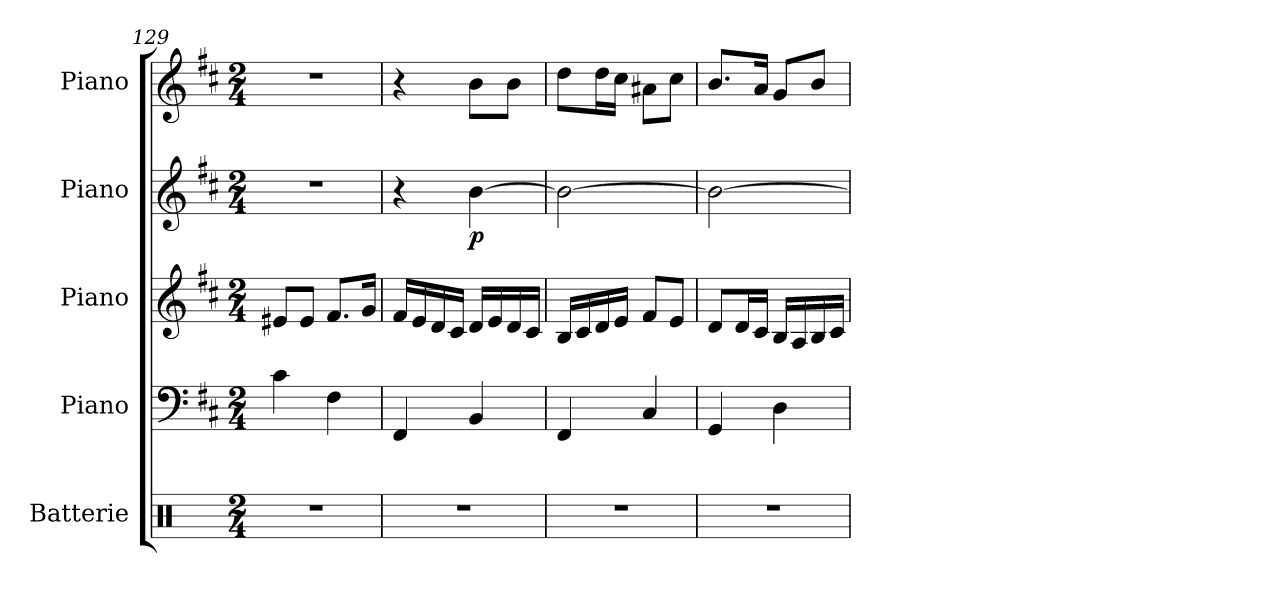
**kern	**kern	**kern	**kern	**dynam	**kern
*part5	*part4	*part3	*part2	*part2	*part1
*staff5	*staff4	*staff3	*staff2	*staff2	*staff1
*I"Batterie	*I"Piano	*I"Piano	*I"Piano	*	*I"Piano
*I'Batt.	*I'Pia.	*I'Pia.	*I'Pia.	*	*I'Pia.
*clefX	*clefF4	*clefG2	*clefG2	*	*clefG2
*k[]	*k[f#c#]	*k[f#c#]	*k[f#c#]	*	*k[f#c#]
*M2/4	*M2/4	*M2/4	*M2/4	*	*M2/4
=129	=129	=129	=129	=129	=129
2r	4c#\	8e#X/L	2r	.	2r
.	.	8e#/J	.	.	.
.	4F#\	8.f#/L	.	.	.
.	.	16g/Jk	.	.	.
=130	=130	=130	=130	=130	=130
2r	4FF#/	16f#/LL	4r	.	4r
.	.	16e/	.	.	.
.	.	16d/	.	.	.
.	.	16c#/JJ	.	.	.
!	!	!	!	!LO:DY:b	!
.	4BB/	16d/LL	[4b\	p	8b\L
.	.	16e/	.	.	.
.	.	16d/	.	.	8b\J
.	.	16c#/JJ	.	.	.
=131	=131	=131	=131	=131	=131
2r	4FF#/	16B/LL	2b\_	.	8dd\L
.	.	16c#/	.	.	.
.	.	16d/	.	.	16dd\L
.	.	16e/JJ	.	.	16cc#\JJ
.	4C#/	8f#/L	.	.	8a#X\L
.	.	8e/J	.	.	8cc#\J
!!LO:PB:g=z
=132	=132	=132	=132	=132	=132
2r	4GG/	8d/L	2b\_	.	8.b/L
.	.	16d/L	.	.	.
.	.	16c#/JJ	.	.	16a/Jk
.	4D\	16B/LL	.	.	8g/L
.	.	16A/	.	.	.
.	.	16B/	.	.	8b/J
.	.	16c#/JJ	.	.	.
=	=	=	=	=	=
*-	*-	*-	*-	*-	*-
